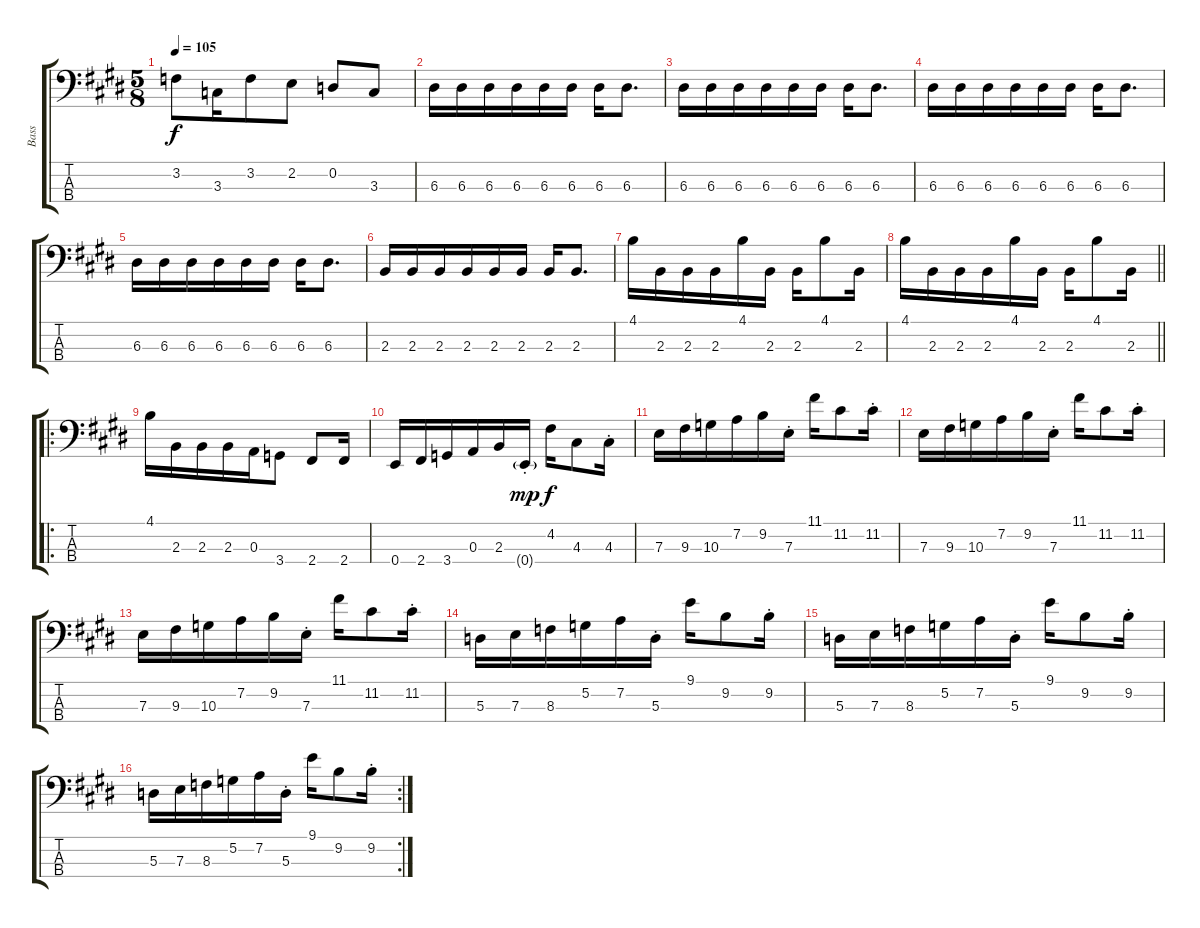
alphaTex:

\track ("Bass" "Bass") {instrument electricbassfinger}
\staff {score tabs}
\tuning (G2 D2 A1 E1) {hide}
\ts (5 8)
\tempo 105
\clef f4
\ks e
3.2.8{dy f} 3.3.16 3.2.8 2.2.8 0.2.8 3.3.8 |
\ks c#minor
6.3.16 6.3.16 6.3.16 6.3.16 6.3.16 6.3.16 6.3.16 6.3.8{d} |
6.3.16 6.3.16 6.3.16 6.3.16 6.3.16 6.3.16 6.3.16 6.3.8{d} |
6.3.16 6.3.16 6.3.16 6.3.16 6.3.16 6.3.16 6.3.16 6.3.8{d} |
6.3.16 6.3.16 6.3.16 6.3.16 6.3.16 6.3.16 6.3.16 6.3.8{d} |
2.3.16 2.3.16 2.3.16 2.3.16 2.3.16 2.3.16 2.3.16 2.3.8{d} |
4.1.16 2.3.16 2.3.16 2.3.16 4.1.16 2.3.16 2.3.16 4.1.8 2.3.16 |
\barLineRight lightlight
4.1.16 2.3.16 2.3.16 2.3.16 4.1.16 2.3.16 2.3.16 4.1.8 2.3.16 |
\ro
\ks e
4.1.16 2.3.16 2.3.16 2.3.16 0.3.16 3.4.8 2.4.8 2.4.16 |
\ks c#minor
0.4.16 2.4.16 3.4.16 0.3.16 2.3.16 0.4{g st}.16{dy mp} 4.2.16{dy f} 4.3.8 4.3{st}.16 |
7.3.16 9.3.16 10.3.16 7.2.16 9.2.16 7.3{st}.16 11.1.16 11.2.8 11.2{st}.16 |
7.3.16 9.3.16 10.3.16 7.2.16 9.2.16 7.3{st}.16 11.1.16 11.2.8 11.2{st}.16 |
7.3.16 9.3.16 10.3.16 7.2.16 9.2.16 7.3{st}.16 11.1.16 11.2.8 11.2{st}.16 |
5.3.16 7.3.16 8.3.16 5.2.16 7.2.16 5.3{st}.16 9.1.16 9.2.8 9.2{st}.16 |
5.3.16 7.3.16 8.3.16 5.2.16 7.2.16 5.3{st}.16 9.1.16 9.2.8 9.2{st}.16 |
\rc 2
5.3.16 7.3.16 8.3.16 5.2.16 7.2.16 5.3{st}.16 9.1.16 9.2.8 9.2{st}.16
